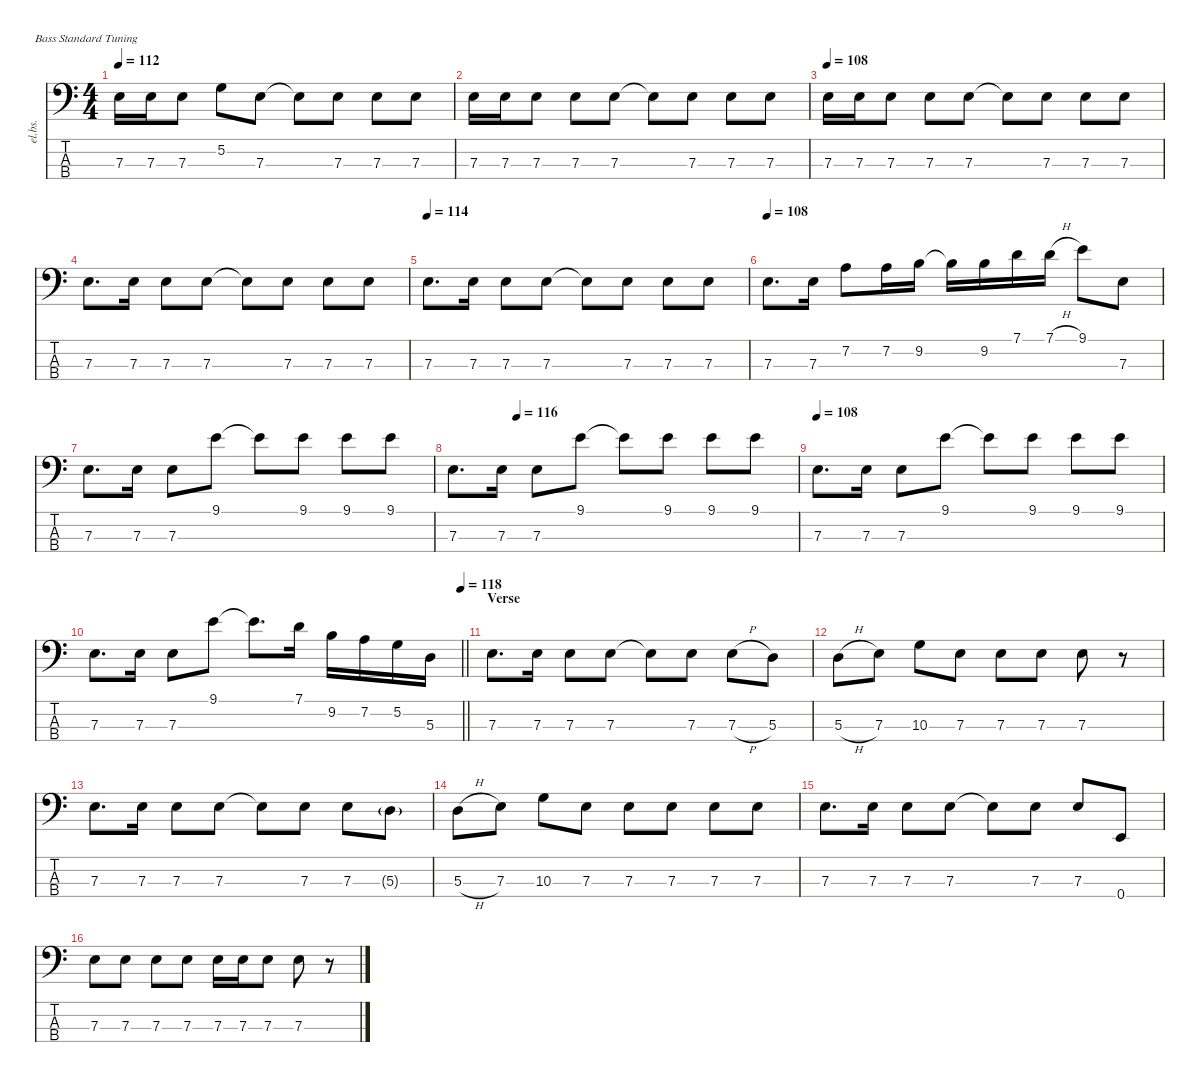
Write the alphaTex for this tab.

\defaultSystemsLayout 4
\hideDynamics
\bracketExtendMode nobrackets
\otherSystemsTrackNameOrientation horizontal
\track ("Bass" "el.bs.") {instrument electricbassfinger}
\staff {score tabs}
\tuning (G2 D2 A1 E1)
\ts (4 4)
\tempo 112
\clef f4
\ks c
7.3.16{dy f beam Down} 7.3.16{beam Down} 7.3.8{beam Down} 5.2.8{beam Down} 7.3.8{beam Down} 7.3{t}.8{beam Down} 7.3.8{beam Down} 7.3.8{beam Down} 7.3.8{beam Down} |
7.3.16{beam Down} 7.3.16{beam Down} 7.3.8{beam Down} 7.3.8{beam Down} 7.3.8{beam Down} 7.3{t}.8{beam Down} 7.3.8{beam Down} 7.3.8{beam Down} 7.3.8{beam Down} |
\tempo 108
7.3.16{beam Down} 7.3.16{beam Down} 7.3.8{beam Down} 7.3.8{beam Down} 7.3.8{beam Down} 7.3{t}.8{beam Down} 7.3.8{beam Down} 7.3.8{beam Down} 7.3.8{beam Down} |
7.3.8{d beam Down} 7.3.16{beam Down} 7.3.8{beam Down} 7.3.8{beam Down} 7.3{t}.8{beam Down} 7.3.8{beam Down} 7.3.8{beam Down} 7.3.8{beam Down} |
\tempo 114
7.3.8{d beam Down} 7.3.16{beam Down} 7.3.8{beam Down} 7.3.8{beam Down} 7.3{t}.8{beam Down} 7.3.8{beam Down} 7.3.8{beam Down} 7.3.8{beam Down} |
\tempo 108
7.3.8{d beam Down} 7.3.16{beam Down} 7.2.8{beam Down} 7.2.16{beam Down} 9.2.16{beam Down} 9.2{t}.16{beam Down} 9.2.16{beam Down} 7.1.16{beam Down} 7.1{h}.16{beam Down} 9.1.8{beam Down} 7.3.8{beam Down} |
7.3.8{d beam Down} 7.3.16{beam Down} 7.3.8{beam Down} 9.1.8{beam Down} 9.1{t}.8{beam Down} 9.1.8{beam Down} 9.1.8{beam Down} 9.1.8{beam Down} |
\tempo (116 0.1875)
7.3.8{d beam Down} 7.3.16{beam Down} 7.3.8{beam Down} 9.1.8{beam Down} 9.1{t}.8{beam Down} 9.1.8{beam Down} 9.1.8{beam Down} 9.1.8{beam Down} |
\tempo 108
7.3.8{d beam Down} 7.3.16{beam Down} 7.3.8{beam Down} 9.1.8{beam Down} 9.1{t}.8{beam Down} 9.1.8{beam Down} 9.1.8{beam Down} 9.1.8{beam Down} |
\tempo (118 1)
\barLineRight lightlight
7.3.8{d beam Down} 7.3.16{beam Down} 7.3.8{beam Down} 9.1.8{beam Down} 9.1{t}.8{d beam Down} 7.1.16{beam Down} 9.2.16{beam Down} 7.2.16{beam Down} 5.2.16{beam Down} 5.3.16{beam Down} |
\section ("" "Verse")
7.3.8{d beam Down} 7.3.16{beam Down} 7.3.8{beam Down} 7.3.8{beam Down} 7.3{t}.8{beam Down} 7.3.8{beam Down} 7.3{h}.8{dy ff beam Down} 5.3.8{dy f beam Down} |
5.3{h}.8{dy ff beam Down} 7.3.8{dy f beam Down} 10.3.8{dy ff beam Down} 7.3.8{dy f beam Down} 7.3.8{beam Down} 7.3.8{beam Down} 7.3.8{beam Down} r.8{beam Down} |
7.3.8{d beam Down} 7.3.16{beam Down} 7.3.8{beam Down} 7.3.8{beam Down} 7.3{t}.8{beam Down} 7.3.8{beam Down} 7.3.8{dy ff beam Down} 5.3{g}.8{dy mf beam Down} |
5.3{h}.8{dy ff beam Down} 7.3.8{dy f beam Down} 10.3.8{dy ff beam Down} 7.3.8{dy f beam Down} 7.3.8{beam Down} 7.3.8{beam Down} 7.3.8{dy ff beam Down} 7.3.8{dy f beam Down} |
7.3.8{d beam Down} 7.3.16{beam Down} 7.3.8{beam Down} 7.3.8{beam Down} 7.3{t}.8{beam Down} 7.3.8{beam Down} 7.3.8{dy ff beam Up} 0.4.8{dy f beam Up} |
7.3.8{dy ff beam Down} 7.3.8{dy f beam Down} 7.3.8{dy ff beam Down} 7.3.8{dy f beam Down} 7.3.16{beam Down} 7.3.16{beam Down} 7.3.8{dy ff beam Down} 7.3.8{beam Down} r.8{beam Down}
